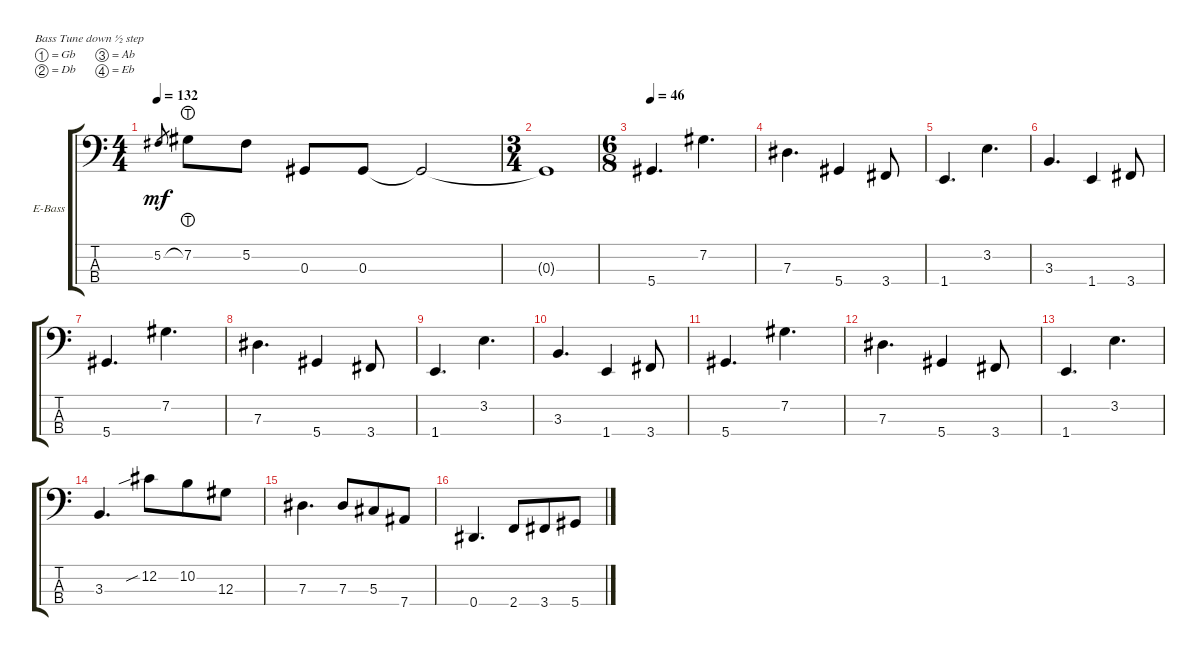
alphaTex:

\defaultSystemsLayout 4
\bracketExtendMode groupsimilarinstruments
\firstSystemTrackNameOrientation horizontal
\otherSystemsTrackNameOrientation horizontal
\track ("GENE SIMMONS" "E-Bass") {solo instrument electricbassfinger}
\staff {score tabs}
\tuning (Gb2 Db2 Ab1 Eb1)
\ts (4 4)
\tempo 132
\clef f4
\ks aminor
5.2.8{gr dy mf} 7.2{lht}.8 5.2.8 0.3.8 0.3.8 0.3{t}.2 |
\ts (3 4)
0.3{t}.1 |
\ts (6 8)
\tempo 46
5.4.4{d} 7.2.4{d} |
7.3.4{d} 5.4.4 3.4.8 |
1.4.4{d} 3.2.4{d} |
3.3.4{d} 1.4.4 3.4.8 |
5.4.4{d} 7.2.4{d} |
7.3.4{d} 5.4.4 3.4.8 |
1.4.4{d} 3.2.4{d} |
3.3.4{d} 1.4.4 3.4.8 |
5.4.4{d} 7.2.4{d} |
7.3.4{d} 5.4.4 3.4.8 |
1.4.4{d} 3.2.4{d} |
3.3.4{d} 12.2{sib}.8 10.2.8 12.3.8 |
7.3.4{d} 7.3.8 5.3.8 7.4.8 |
0.4.4{d} 2.4.8 3.4.8 5.4.8
